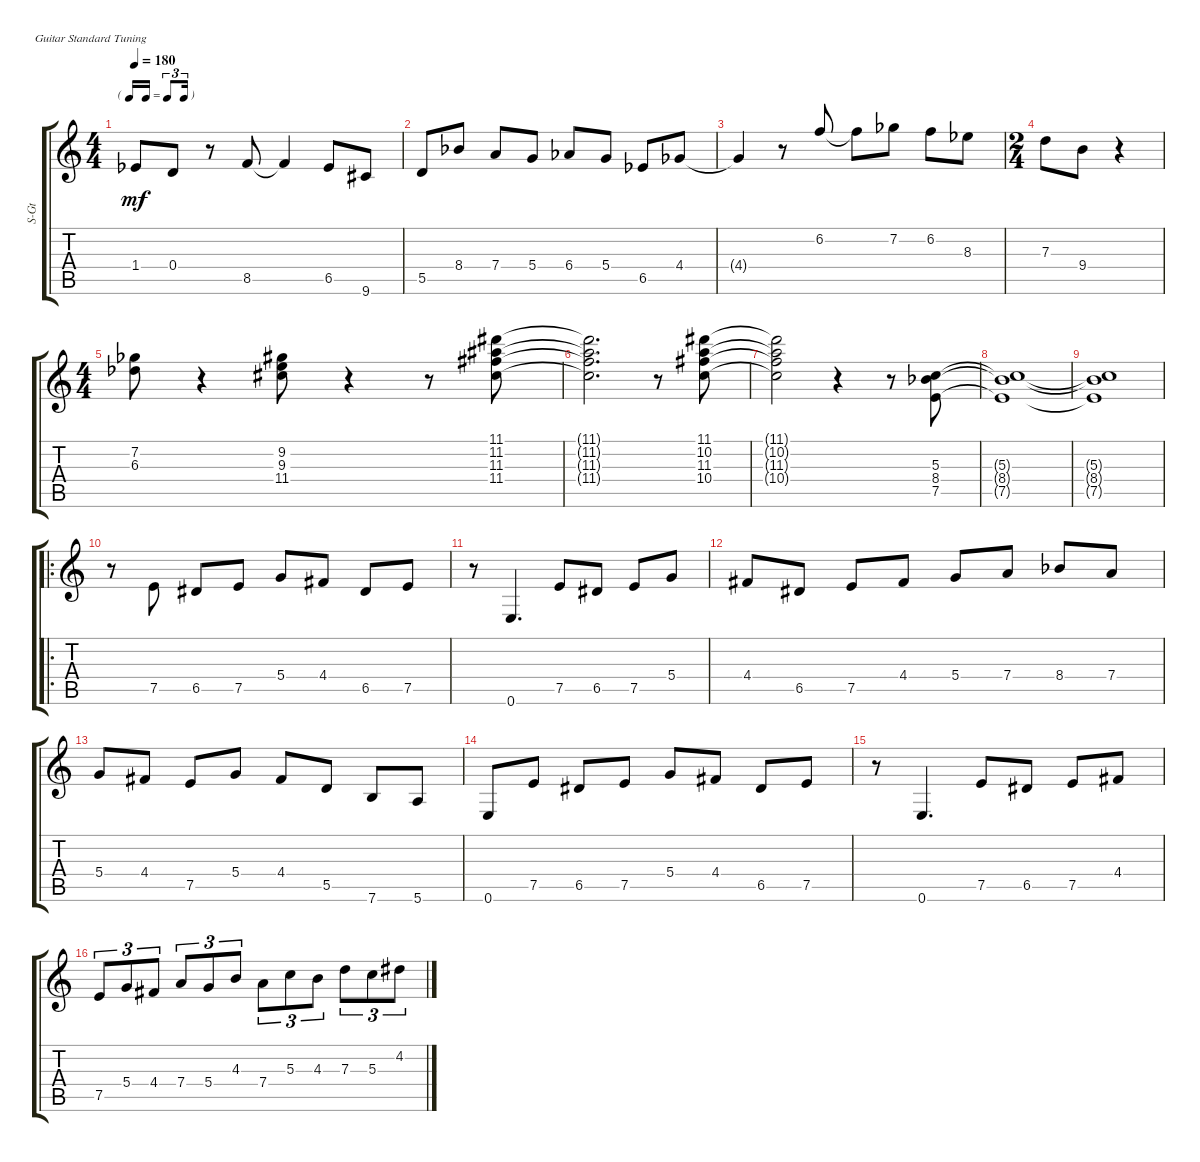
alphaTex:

\defaultSystemsLayout 4
\bracketExtendMode groupsimilarinstruments
\otherSystemsTrackNameOrientation horizontal
\track ("Steel Guitar" "S-Gt") {instrument acousticguitarsteel}
\staff {score tabs}
\tuning (E4 B3 G3 D3 A2 E2)
\ts (4 4)
\tf triplet16th
\tempo 180
\clef g2
\ks c
1.4{acc b}.8{dy mf beam Up} 0.4.8{beam Up} r.8{beam Up} 8.5.8{beam Up} 8.5{t}.4{beam Up} 6.5{acc b}.8{beam Up} 9.6{acc #}.8{beam Up} |
5.5.8{beam Up} 8.4{acc b}.8{beam Up} 7.4.8{beam Up} 5.4.8{beam Up} 6.4{acc b}.8{beam Up} 5.4.8{beam Up} 6.5{acc b}.8{beam Up} 4.4{acc b}.8{beam Up} |
4.4{t acc b}.4{beam Up} r.8{beam Up} 6.2.8{beam Down} 6.2{t}.8{beam Down} 7.2{acc b}.8{beam Down} 6.2.8{beam Down} 8.3{acc b}.8{beam Down} |
\ts (2 4)
7.3.8{beam Down} 9.4.8{beam Down} r.4{beam Down} |
\ts (4 4)
(7.2{acc b} 6.3{acc b}).8{beam Down} r.4{beam Down} (9.2{acc #} 9.3 11.4{acc #}).8{beam Down} r.4{beam Down} r.8{beam Down} (11.1{acc #} 11.2{acc #} 11.3{acc #} 11.4{acc #}).8{beam Down} |
(11.1{t acc #} 11.2{t acc #} 11.3{t acc #} 11.4{t acc #}).2{d beam Down} r.8{beam Down} (11.1{acc #} 10.2 11.3{acc #} 10.4).8{beam Down} |
(11.1{t acc #} 10.2{t} 11.3{t acc #} 10.4{t}).2{beam Down} r.4{beam Down} r.8{beam Down} (5.3 8.4{acc b} 7.5).8{beam Up} |
(5.3{t} 8.4{t acc b} 7.5{t}).1{beam Up} |
(5.3{t} 8.4{t acc b} 7.5{t}).1{beam Up} |
\ro
r.8{beam Down} 7.5.8{beam Up} 6.5{acc #}.8{beam Up} 7.5.8{beam Up} 5.4.8{beam Up} 4.4{acc #}.8{beam Up} 6.5{acc #}.8{beam Up} 7.5.8{beam Up} |
r.8{beam Down} 0.6.4{d beam Up} 7.5.8{beam Up} 6.5{acc #}.8{beam Up} 7.5.8{beam Up} 5.4.8{beam Up} |
4.4{acc #}.8{beam Up} 6.5{acc #}.8{beam Up} 7.5.8{beam Up} 4.4{acc #}.8{beam Up} 5.4.8{beam Up} 7.4.8{beam Up} 8.4{acc b}.8{beam Up} 7.4.8{beam Up} |
5.4.8{beam Up} 4.4{acc #}.8{beam Up} 7.5.8{beam Up} 5.4.8{beam Up} 4.4{acc #}.8{beam Up} 5.5.8{beam Up} 7.6.8{beam Up} 5.6.8{beam Up} |
0.6.8{beam Up} 7.5.8{beam Up} 6.5{acc #}.8{beam Up} 7.5.8{beam Up} 5.4.8{beam Up} 4.4{acc #}.8{beam Up} 6.5{acc #}.8{beam Up} 7.5.8{beam Up} |
r.8{beam Down} 0.6.4{d beam Up} 7.5.8{beam Up} 6.5{acc #}.8{beam Up} 7.5.8{beam Up} 4.4{acc #}.8{beam Up} |
7.5.8{tu (3 2) beam Up} 5.4.8{tu (3 2) beam Up} 4.4{acc #}.8{tu (3 2) beam Up} 7.4.8{tu (3 2) beam Up} 5.4.8{tu (3 2) beam Up} 4.3.8{tu (3 2) beam Up} 7.4.8{tu (3 2) beam Down} 5.3.8{tu (3 2) beam Down} 4.3.8{tu (3 2) beam Down} 7.3.8{tu (3 2) beam Down} 5.3.8{tu (3 2) beam Down} 4.2{acc #}.8{tu (3 2) beam Down}
